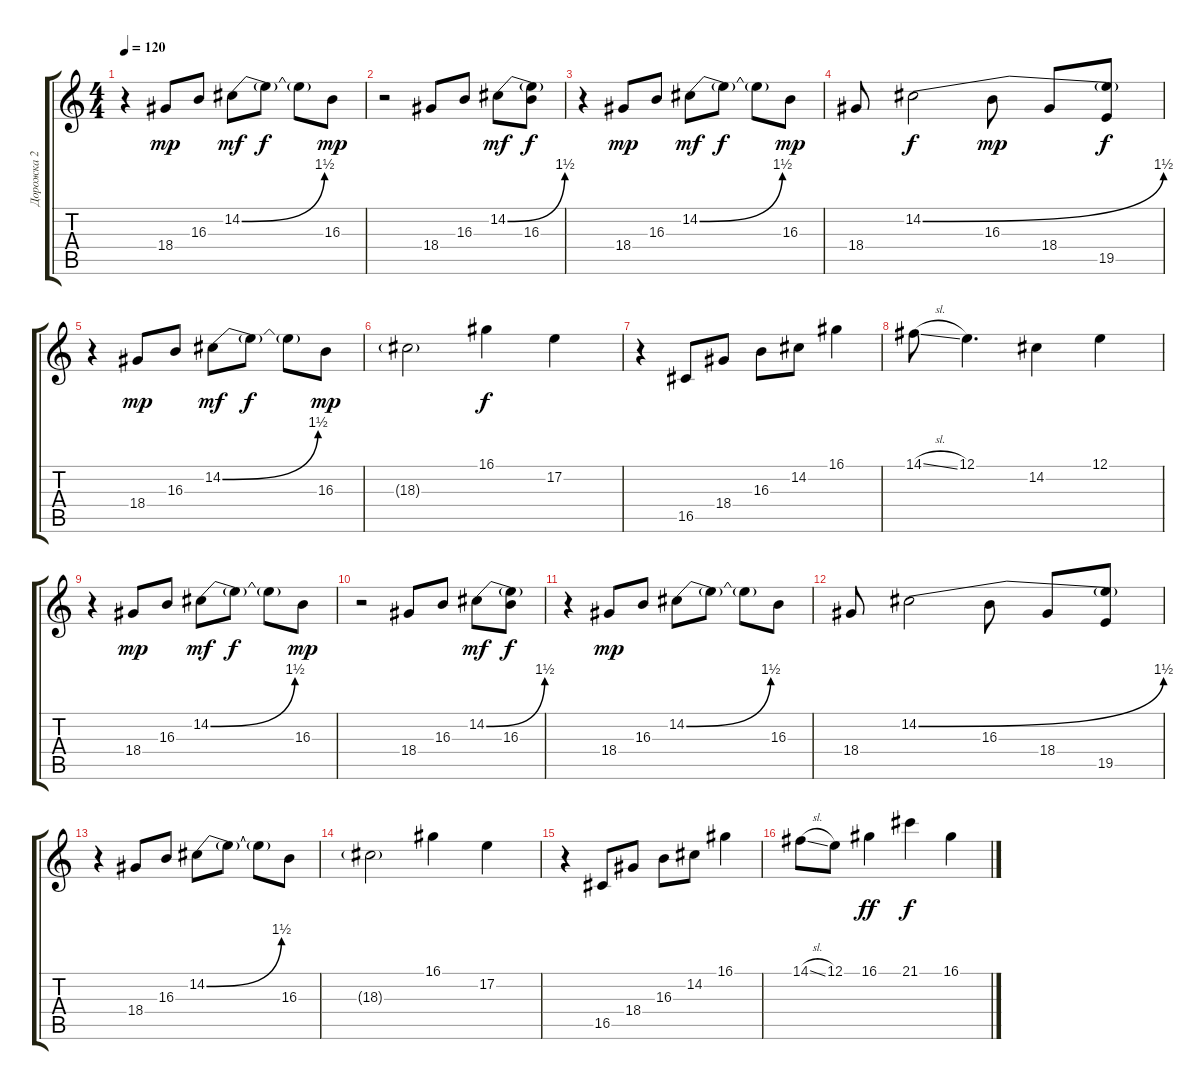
\track ("Дорожка 2" "Дорожка 2") {instrument electricpiano1}
\staff {score tabs}
\tuning (E4 B3 G3 D3 A2 E2) {hide}
\ts (4 4)
\tempo 120
\clef g2
\ks c
r.4{dy f} 18.4.8{dy mp} 16.3.8 14.2{be (bend 0 0 60 6)}.8{dy mf} 14.2{t}.8{dy f} 14.2{t}.8 16.3.8{dy mp} |
r.2 18.4.8 16.3.8 14.2{be (bend 0 0 60 6)}.8{dy mf} (14.2{t} 16.3).8{dy f} |
r.4 18.4.8{dy mp} 16.3.8 14.2{be (bend 0 0 60 6)}.8{dy mf} 14.2{t}.8{dy f} 14.2{t}.8 16.3.8{dy mp} |
18.4.8 14.2{be (bend 0 0 60 6)}.2{dy f} 16.3.8{dy mp} 18.4.8 (14.2{t} 19.5).8{dy f} |
r.4 18.4.8{dy mp} 16.3.8 14.2{be (bend 0 0 60 6)}.8{dy mf} 14.2{t}.8{dy f} 14.2{t}.8 16.3.8{dy mp} |
18.3{g}.2 16.1.4{dy f} 17.2.4 |
r.4 16.5.8 18.4.8 16.3.8 14.2.8 16.1.4 |
14.1{sl}.8 12.1.4{d} 14.2.4 12.1.4 |
r.4 18.4.8{dy mp} 16.3.8 14.2{be (bend 0 0 60 6)}.8{dy mf} 14.2{t}.8{dy f} 14.2{t}.8 16.3.8{dy mp} |
r.2 18.4.8 16.3.8 14.2{be (bend 0 0 60 6)}.8{dy mf} (14.2{t} 16.3).8{dy f} |
r.4 18.4.8{dy mp} 16.3.8 14.2{be (bend 0 0 60 6)}.8 14.2{t}.8 14.2{t}.8 16.3.8 |
18.4.8 14.2{be (bend 0 0 60 6)}.2 16.3.8 18.4.8 (14.2{t} 19.5).8 |
r.4 18.4.8 16.3.8 14.2{be (bend 0 0 60 6)}.8 14.2{t}.8 14.2{t}.8 16.3.8 |
18.3{g}.2 16.1.4 17.2.4 |
r.4 16.5.8 18.4.8 16.3.8 14.2.8 16.1.4 |
14.1{sl}.8 12.1.8 16.1.4{dy ff} 21.1.4{dy f} 16.1.4
